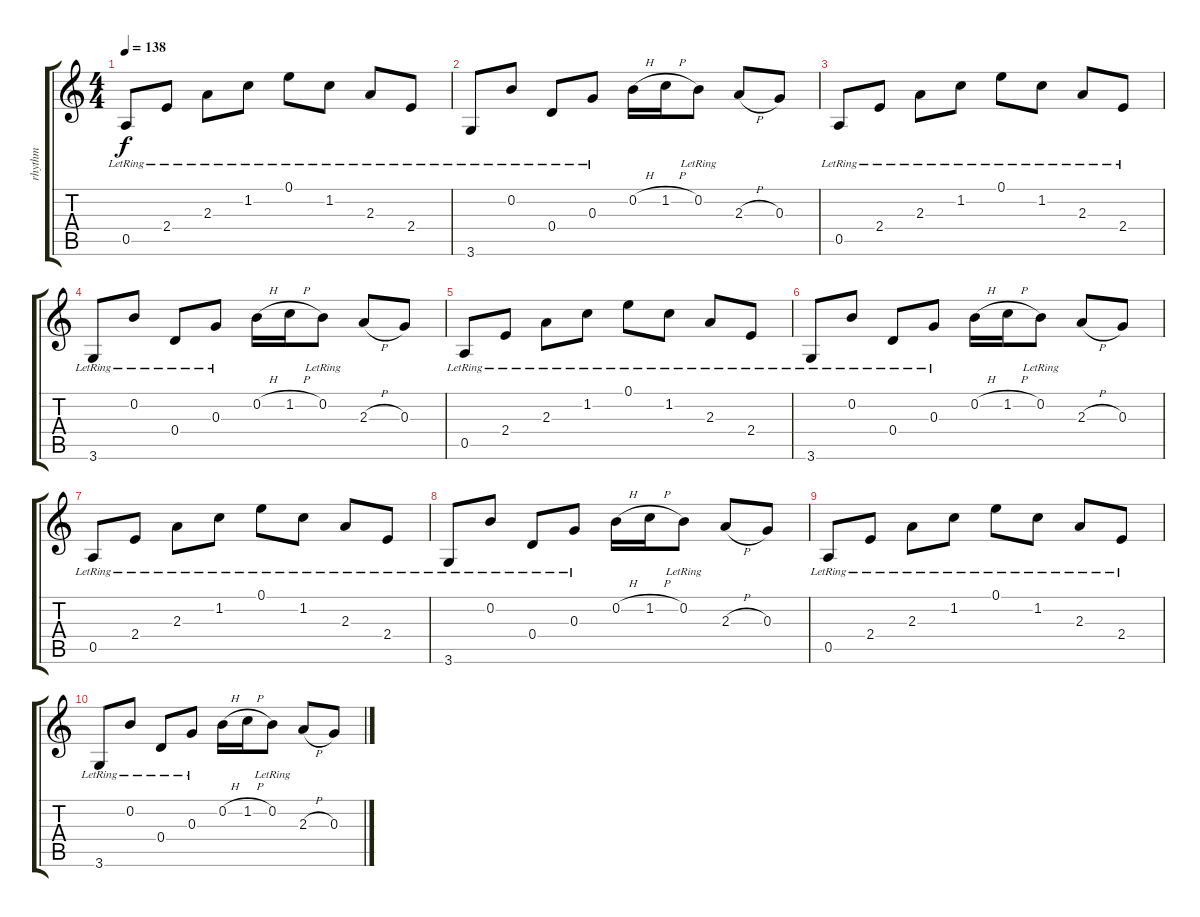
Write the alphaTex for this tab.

\track ("rhythm" "rhythm") {instrument distortionguitar}
\staff {score tabs}
\tuning (E4 B3 G3 D3 A2 E2) {hide}
\ts (4 4)
\tempo 138
\clef g2
\ks c
0.5{lr}.8{dy f} 2.4{lr}.8 2.3{lr}.8 1.2{lr}.8 0.1{lr}.8 1.2{lr}.8 2.3{lr}.8 2.4{lr}.8 |
3.6{lr}.8 0.2{lr}.8 0.4{lr}.8 0.3{lr}.8 0.2{h}.16 1.2{h}.16 0.2{lr}.8 2.3{h}.8 0.3.8 |
0.5{lr}.8 2.4{lr}.8 2.3{lr}.8 1.2{lr}.8 0.1{lr}.8 1.2{lr}.8 2.3{lr}.8 2.4{lr}.8 |
3.6{lr}.8 0.2{lr}.8 0.4{lr}.8 0.3{lr}.8 0.2{h}.16 1.2{h}.16 0.2{lr}.8 2.3{h}.8 0.3.8 |
0.5{lr}.8 2.4{lr}.8 2.3{lr}.8 1.2{lr}.8 0.1{lr}.8 1.2{lr}.8 2.3{lr}.8 2.4{lr}.8 |
3.6{lr}.8 0.2{lr}.8 0.4{lr}.8 0.3{lr}.8 0.2{h}.16 1.2{h}.16 0.2{lr}.8 2.3{h}.8 0.3.8 |
0.5{lr}.8 2.4{lr}.8 2.3{lr}.8 1.2{lr}.8 0.1{lr}.8 1.2{lr}.8 2.3{lr}.8 2.4{lr}.8 |
3.6{lr}.8 0.2{lr}.8 0.4{lr}.8 0.3{lr}.8 0.2{h}.16 1.2{h}.16 0.2{lr}.8 2.3{h}.8 0.3.8 |
0.5{lr}.8 2.4{lr}.8 2.3{lr}.8 1.2{lr}.8 0.1{lr}.8 1.2{lr}.8 2.3{lr}.8 2.4{lr}.8 |
3.6{lr}.8 0.2{lr}.8 0.4{lr}.8 0.3{lr}.8 0.2{h}.16 1.2{h}.16 0.2{lr}.8 2.3{h}.8 0.3.8
